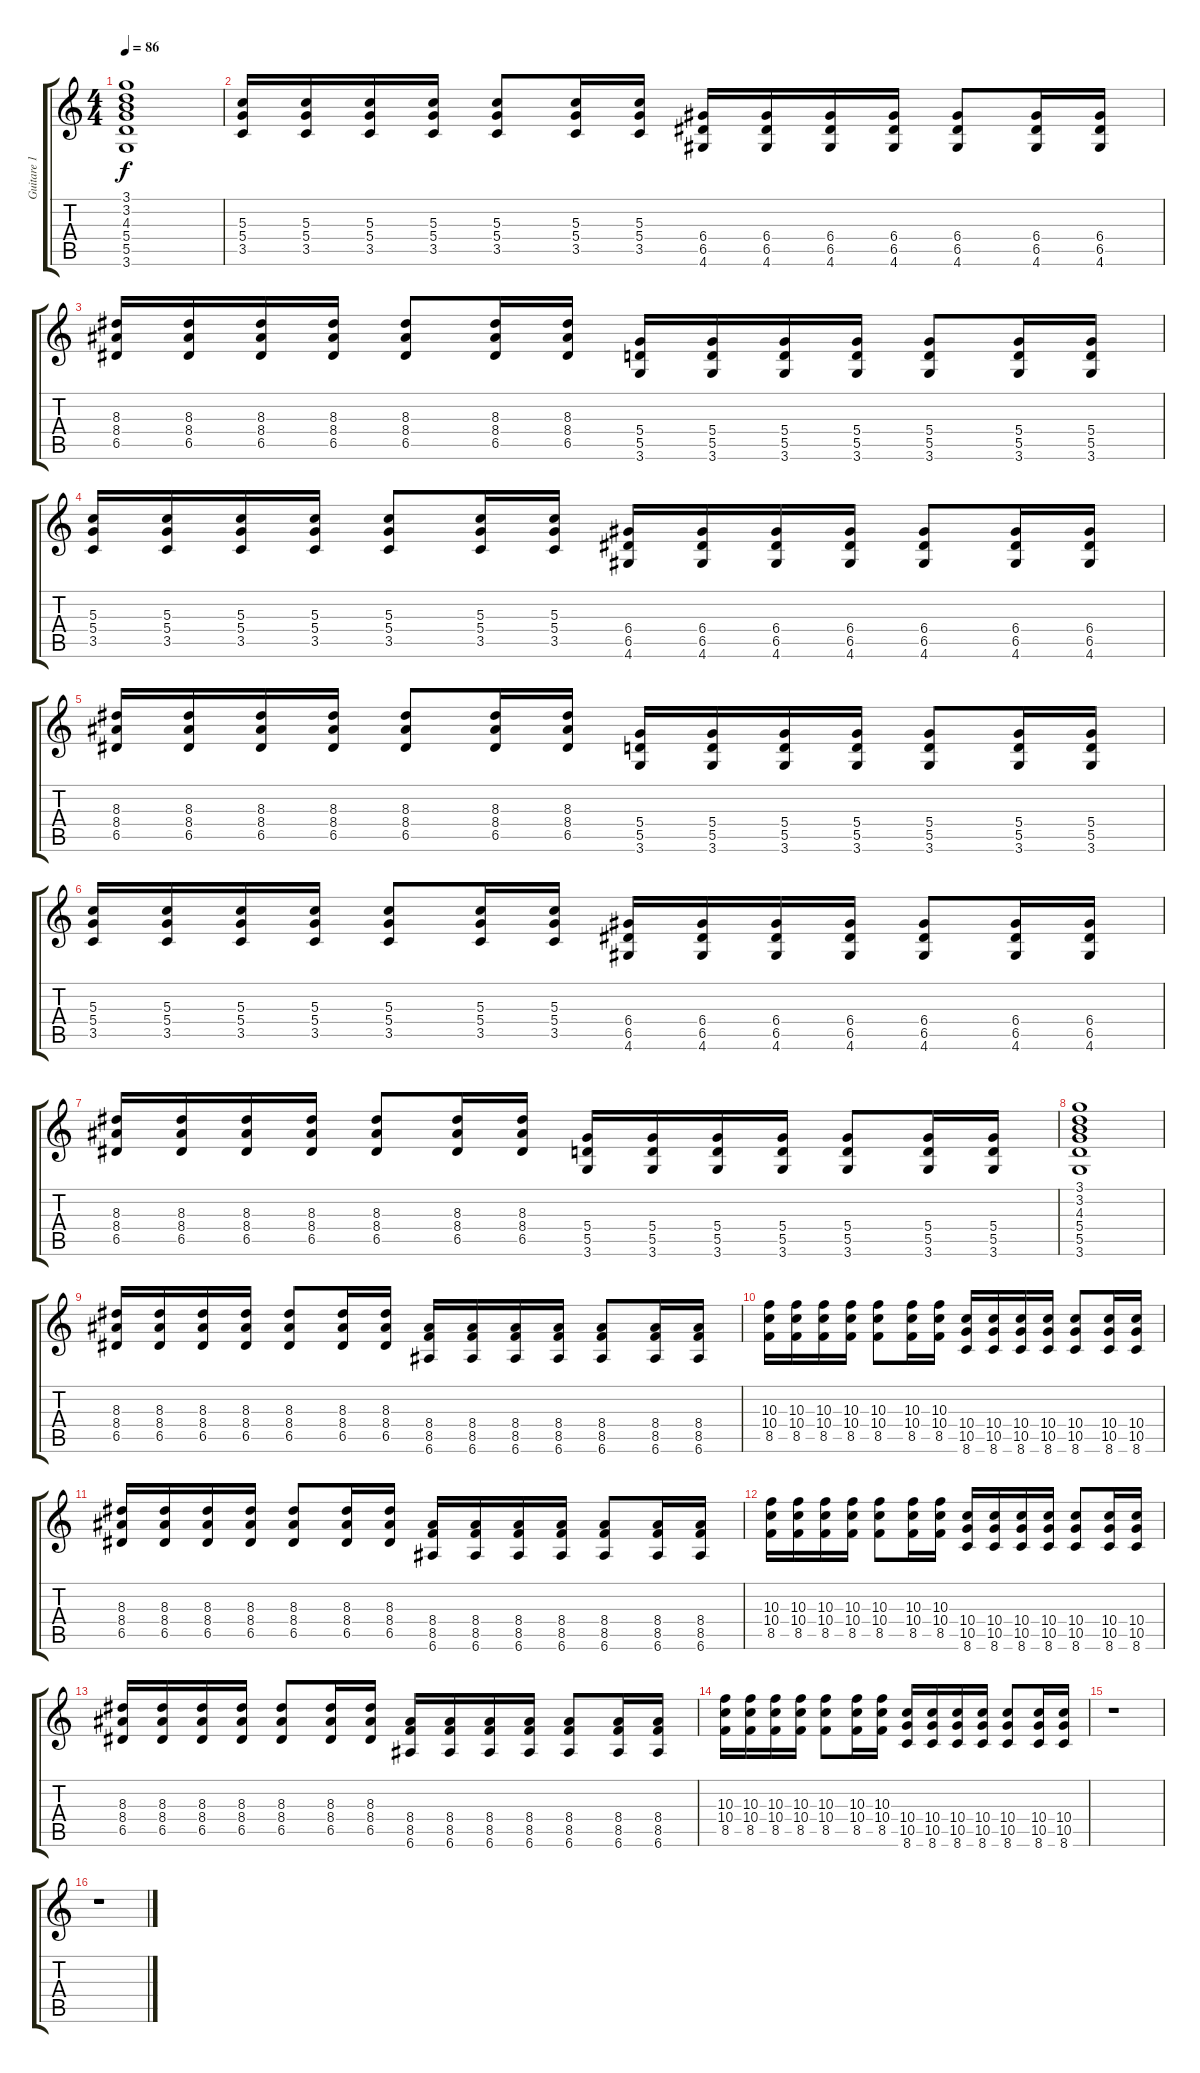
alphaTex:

\track ("Guitare 1" "Guitare 1") {instrument overdrivenguitar}
\staff {score tabs}
\tuning (E4 B3 G3 D3 A2 E2) {hide}
\ts (4 4)
\tempo 86
\clef g2
\ks c
(3.1 3.2 4.3 5.4 5.5 3.6).1{dy f} |
(5.3 5.4 3.5).16 (5.3 5.4 3.5).16 (5.3 5.4 3.5).16 (5.3 5.4 3.5).16 (5.3 5.4 3.5).8 (5.3 5.4 3.5).16 (5.3 5.4 3.5).16 (6.4 6.5 4.6).16 (6.4 6.5 4.6).16 (6.4 6.5 4.6).16 (6.4 6.5 4.6).16 (6.4 6.5 4.6).8 (6.4 6.5 4.6).16 (6.4 6.5 4.6).16 |
(8.3 8.4 6.5).16 (8.3 8.4 6.5).16 (8.3 8.4 6.5).16 (8.3 8.4 6.5).16 (8.3 8.4 6.5).8 (8.3 8.4 6.5).16 (8.3 8.4 6.5).16 (5.4 5.5 3.6).16 (5.4 5.5 3.6).16 (5.4 5.5 3.6).16 (5.4 5.5 3.6).16 (5.4 5.5 3.6).8 (5.4 5.5 3.6).16 (5.4 5.5 3.6).16 |
(5.3 5.4 3.5).16 (5.3 5.4 3.5).16 (5.3 5.4 3.5).16 (5.3 5.4 3.5).16 (5.3 5.4 3.5).8 (5.3 5.4 3.5).16 (5.3 5.4 3.5).16 (6.4 6.5 4.6).16 (6.4 6.5 4.6).16 (6.4 6.5 4.6).16 (6.4 6.5 4.6).16 (6.4 6.5 4.6).8 (6.4 6.5 4.6).16 (6.4 6.5 4.6).16 |
(8.3 8.4 6.5).16 (8.3 8.4 6.5).16 (8.3 8.4 6.5).16 (8.3 8.4 6.5).16 (8.3 8.4 6.5).8 (8.3 8.4 6.5).16 (8.3 8.4 6.5).16 (5.4 5.5 3.6).16 (5.4 5.5 3.6).16 (5.4 5.5 3.6).16 (5.4 5.5 3.6).16 (5.4 5.5 3.6).8 (5.4 5.5 3.6).16 (5.4 5.5 3.6).16 |
(5.3 5.4 3.5).16 (5.3 5.4 3.5).16 (5.3 5.4 3.5).16 (5.3 5.4 3.5).16 (5.3 5.4 3.5).8 (5.3 5.4 3.5).16 (5.3 5.4 3.5).16 (6.4 6.5 4.6).16 (6.4 6.5 4.6).16 (6.4 6.5 4.6).16 (6.4 6.5 4.6).16 (6.4 6.5 4.6).8 (6.4 6.5 4.6).16 (6.4 6.5 4.6).16 |
(8.3 8.4 6.5).16 (8.3 8.4 6.5).16 (8.3 8.4 6.5).16 (8.3 8.4 6.5).16 (8.3 8.4 6.5).8 (8.3 8.4 6.5).16 (8.3 8.4 6.5).16 (5.4 5.5 3.6).16 (5.4 5.5 3.6).16 (5.4 5.5 3.6).16 (5.4 5.5 3.6).16 (5.4 5.5 3.6).8 (5.4 5.5 3.6).16 (5.4 5.5 3.6).16 |
(3.1 3.2 4.3 5.4 5.5 3.6).1 |
(8.3 8.4 6.5).16 (8.3 8.4 6.5).16 (8.3 8.4 6.5).16 (8.3 8.4 6.5).16 (8.3 8.4 6.5).8 (8.3 8.4 6.5).16 (8.3 8.4 6.5).16 (8.4 8.5 6.6).16 (8.4 8.5 6.6).16 (8.4 8.5 6.6).16 (8.4 8.5 6.6).16 (8.4 8.5 6.6).8 (8.4 8.5 6.6).16 (8.4 8.5 6.6).16 |
(10.3 10.4 8.5).16 (10.3 10.4 8.5).16 (10.3 10.4 8.5).16 (10.3 10.4 8.5).16 (10.3 10.4 8.5).8 (10.3 10.4 8.5).16 (10.3 10.4 8.5).16 (10.4 10.5 8.6).16 (10.4 10.5 8.6).16 (10.4 10.5 8.6).16 (10.4 10.5 8.6).16 (10.4 10.5 8.6).8 (10.4 10.5 8.6).16 (10.4 10.5 8.6).16 |
(8.3 8.4 6.5).16 (8.3 8.4 6.5).16 (8.3 8.4 6.5).16 (8.3 8.4 6.5).16 (8.3 8.4 6.5).8 (8.3 8.4 6.5).16 (8.3 8.4 6.5).16 (8.4 8.5 6.6).16 (8.4 8.5 6.6).16 (8.4 8.5 6.6).16 (8.4 8.5 6.6).16 (8.4 8.5 6.6).8 (8.4 8.5 6.6).16 (8.4 8.5 6.6).16 |
(10.3 10.4 8.5).16 (10.3 10.4 8.5).16 (10.3 10.4 8.5).16 (10.3 10.4 8.5).16 (10.3 10.4 8.5).8 (10.3 10.4 8.5).16 (10.3 10.4 8.5).16 (10.4 10.5 8.6).16 (10.4 10.5 8.6).16 (10.4 10.5 8.6).16 (10.4 10.5 8.6).16 (10.4 10.5 8.6).8 (10.4 10.5 8.6).16 (10.4 10.5 8.6).16 |
(8.3 8.4 6.5).16 (8.3 8.4 6.5).16 (8.3 8.4 6.5).16 (8.3 8.4 6.5).16 (8.3 8.4 6.5).8 (8.3 8.4 6.5).16 (8.3 8.4 6.5).16 (8.4 8.5 6.6).16 (8.4 8.5 6.6).16 (8.4 8.5 6.6).16 (8.4 8.5 6.6).16 (8.4 8.5 6.6).8 (8.4 8.5 6.6).16 (8.4 8.5 6.6).16 |
(10.3 10.4 8.5).16 (10.3 10.4 8.5).16 (10.3 10.4 8.5).16 (10.3 10.4 8.5).16 (10.3 10.4 8.5).8 (10.3 10.4 8.5).16 (10.3 10.4 8.5).16 (10.4 10.5 8.6).16 (10.4 10.5 8.6).16 (10.4 10.5 8.6).16 (10.4 10.5 8.6).16 (10.4 10.5 8.6).8 (10.4 10.5 8.6).16 (10.4 10.5 8.6).16 |
r.1 |
r.1
